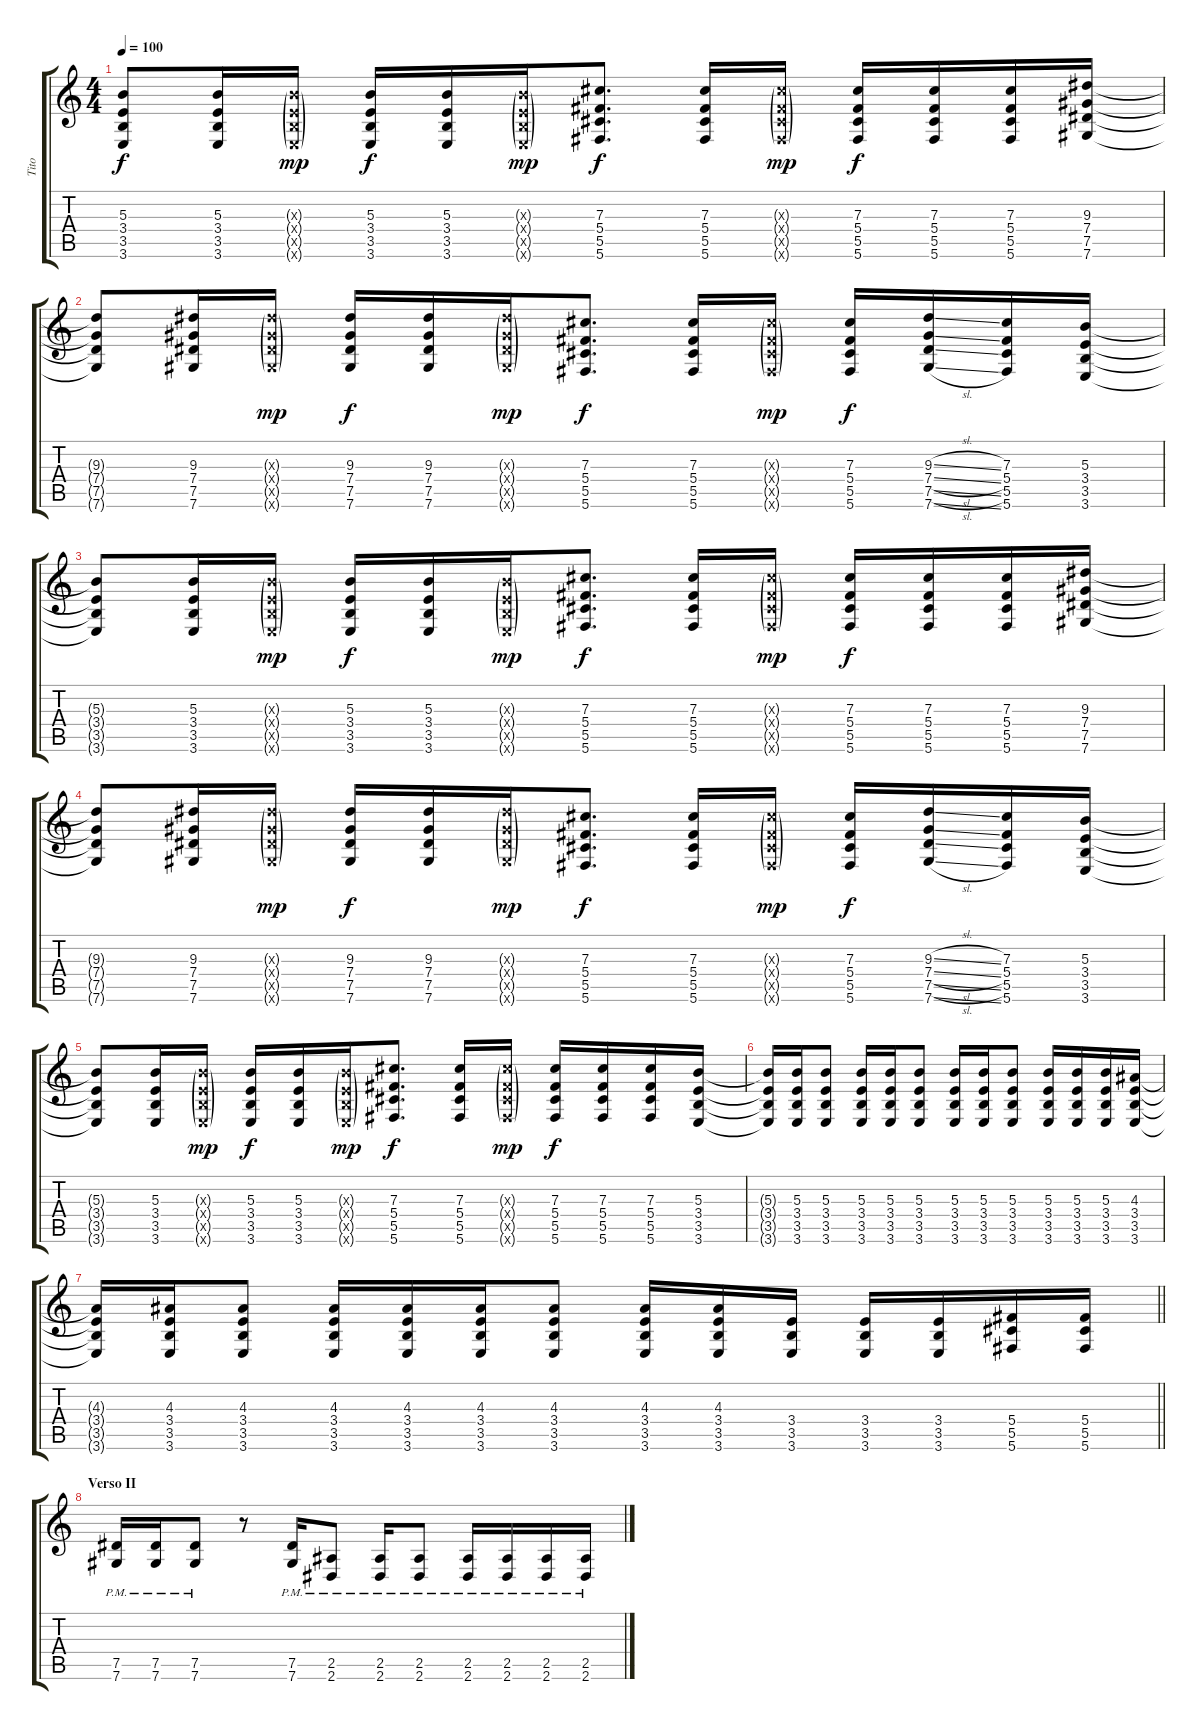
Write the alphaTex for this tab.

\track ("Tito" "Tito") {instrument distortionguitar}
\staff {score tabs}
\tuning (Eb4 Bb3 Gb3 Db3 Ab2 Db2) {hide}
\ts (4 4)
\tempo 100
\clef g2
\ks c
(5.3{t} 3.4{t} 3.5{t} 3.6{t}).8{dy f} (5.3 3.4 3.5 3.6).16 (5.3{g x} 3.4{g x} 3.5{g x} 3.6{g x}).16{dy mp} (5.3 3.4 3.5 3.6).16{dy f} (5.3 3.4 3.5 3.6).16 (5.3{g x} 3.4{g x} 3.5{g x} 3.6{g x}).16{dy mp} (7.3 5.4 5.5 5.6).8{d dy f} (7.3 5.4 5.5 5.6).16 (7.3{g x} 5.4{g x} 5.5{g x} 5.6{g x}).16{dy mp} (7.3 5.4 5.5 5.6).16{dy f} (7.3 5.4 5.5 5.6).16 (7.3 5.4 5.5 5.6).16 (9.3 7.4 7.5 7.6).16 |
(9.3{t} 7.4{t} 7.5{t} 7.6{t}).8 (9.3 7.4 7.5 7.6).16 (9.3{g x} 7.4{g x} 7.5{g x} 7.6{g x}).16{dy mp} (9.3 7.4 7.5 7.6).16{dy f} (9.3 7.4 7.5 7.6).16 (9.3{g x} 7.4{g x} 7.5{g x} 7.6{g x}).16{dy mp} (7.3 5.4 5.5 5.6).8{d dy f} (7.3 5.4 5.5 5.6).16 (7.3{g x} 5.4{g x} 5.5{g x} 5.6{g x}).16{dy mp} (7.3 5.4 5.5 5.6).16{dy f} (9.3{sl} 7.4{sl} 7.5{sl} 7.6{sl}).16 (7.3 5.4 5.5 5.6).16 (5.3 3.4 3.5 3.6).16 |
(5.3{t} 3.4{t} 3.5{t} 3.6{t}).8 (5.3 3.4 3.5 3.6).16 (5.3{g x} 3.4{g x} 3.5{g x} 3.6{g x}).16{dy mp} (5.3 3.4 3.5 3.6).16{dy f} (5.3 3.4 3.5 3.6).16 (5.3{g x} 3.4{g x} 3.5{g x} 3.6{g x}).16{dy mp} (7.3 5.4 5.5 5.6).8{d dy f} (7.3 5.4 5.5 5.6).16 (7.3{g x} 5.4{g x} 5.5{g x} 5.6{g x}).16{dy mp} (7.3 5.4 5.5 5.6).16{dy f} (7.3 5.4 5.5 5.6).16 (7.3 5.4 5.5 5.6).16 (9.3 7.4 7.5 7.6).16 |
(9.3{t} 7.4{t} 7.5{t} 7.6{t}).8 (9.3 7.4 7.5 7.6).16 (9.3{g x} 7.4{g x} 7.5{g x} 7.6{g x}).16{dy mp} (9.3 7.4 7.5 7.6).16{dy f} (9.3 7.4 7.5 7.6).16 (9.3{g x} 7.4{g x} 7.5{g x} 7.6{g x}).16{dy mp} (7.3 5.4 5.5 5.6).8{d dy f} (7.3 5.4 5.5 5.6).16 (7.3{g x} 5.4{g x} 5.5{g x} 5.6{g x}).16{dy mp} (7.3 5.4 5.5 5.6).16{dy f} (9.3{sl} 7.4{sl} 7.5{sl} 7.6{sl}).16 (7.3 5.4 5.5 5.6).16 (5.3 3.4 3.5 3.6).16 |
(5.3{t} 3.4{t} 3.5{t} 3.6{t}).8 (5.3 3.4 3.5 3.6).16 (5.3{g x} 3.4{g x} 3.5{g x} 3.6{g x}).16{dy mp} (5.3 3.4 3.5 3.6).16{dy f} (5.3 3.4 3.5 3.6).16 (5.3{g x} 3.4{g x} 3.5{g x} 3.6{g x}).16{dy mp} (7.3 5.4 5.5 5.6).8{d dy f} (7.3 5.4 5.5 5.6).16 (7.3{g x} 5.4{g x} 5.5{g x} 5.6{g x}).16{dy mp} (7.3 5.4 5.5 5.6).16{dy f} (7.3 5.4 5.5 5.6).16 (7.3 5.4 5.5 5.6).16 (5.3 3.4 3.5 3.6).16 |
(5.3{t} 3.4{t} 3.5{t} 3.6{t}).16 (5.3 3.4 3.5 3.6).16 (5.3 3.4 3.5 3.6).8 (5.3 3.4 3.5 3.6).16 (5.3 3.4 3.5 3.6).16 (5.3 3.4 3.5 3.6).8 (5.3 3.4 3.5 3.6).16 (5.3 3.4 3.5 3.6).16 (5.3 3.4 3.5 3.6).8 (5.3 3.4 3.5 3.6).16 (5.3 3.4 3.5 3.6).16 (5.3 3.4 3.5 3.6).16 (4.3 3.4 3.5 3.6).16 |
\barLineRight lightlight
(4.3{t} 3.4{t} 3.5{t} 3.6{t}).16 (4.3 3.4 3.5 3.6).16 (4.3 3.4 3.5 3.6).8 (4.3 3.4 3.5 3.6).16 (4.3 3.4 3.5 3.6).16 (4.3 3.4 3.5 3.6).16 (4.3 3.4 3.5 3.6).8 (4.3 3.4 3.5 3.6).16 (4.3 3.4 3.5 3.6).16 (3.4 3.5 3.6).16 (3.4 3.5 3.6).16 (3.4 3.5 3.6).16 (5.4 5.5 5.6).16 (5.4 5.5 5.6).16 |
\section ("" "Verso II")
(7.5{pm} 7.6{pm}).16 (7.5{pm} 7.6{pm}).16 (7.5{pm} 7.6{pm}).8 r.8 (7.5{pm} 7.6{pm}).16 (2.5{pm} 2.6{pm}).8 (2.5{pm} 2.6{pm}).16 (2.5{pm} 2.6{pm}).8 (2.5{pm} 2.6{pm}).16 (2.5{pm} 2.6{pm}).16 (2.5{pm} 2.6{pm}).16 (2.5{pm} 2.6{pm}).16
